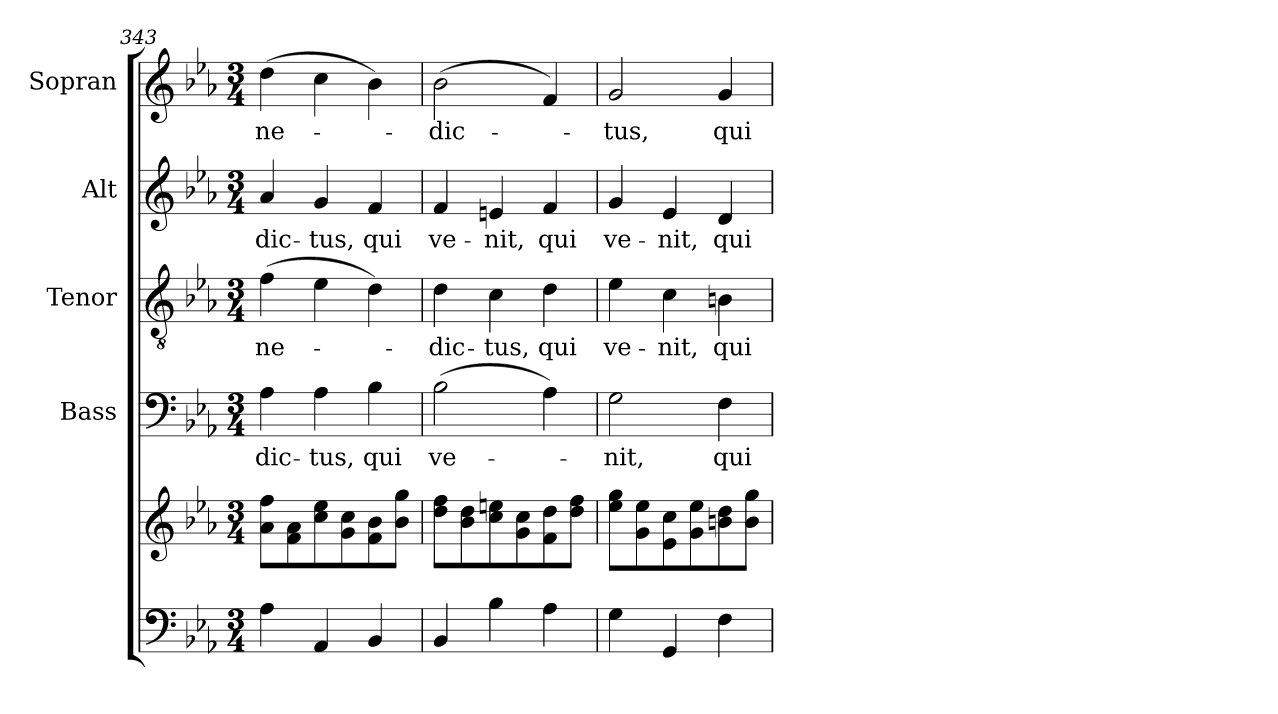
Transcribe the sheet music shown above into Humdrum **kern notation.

**kern	**kern	**kern	**text	**kern	**text	**kern	**text	**kern	**text
*part5	*part5	*part4	*part4	*part3	*part3	*part2	*part2	*part1	*part1
*staff6	*staff5	*staff4	*staff4	*staff3	*staff3	*staff2	*staff2	*staff1	*staff1
*	*	*I"Bass	*	*I"Tenor	*	*I"Alt	*	*I"Sopran	*
*	*	*I'B.	*	*I'T.	*	*I'A.	*	*I'S.	*
*clefF4	*clefG2	*clefF4	*	*clefGv2	*	*clefG2	*	*clefG2	*
*k[b-e-a-]	*k[b-e-a-]	*k[b-e-a-]	*	*k[b-e-a-]	*	*k[b-e-a-]	*	*k[b-e-a-]	*
*E-:	*E-:	*E-:	*	*E-:	*	*E-:	*	*E-:	*
*M3/4	*M3/4	*M3/4	*	*M3/4	*	*M3/4	*	*M3/4	*
=343	=343	=343	=343	=343	=343	=343	=343	=343	=343
!	!	!	!LO:LY:b	!	!LO:LY:b	!	!LO:LY:b	!	!LO:LY:b
4A-\	8a-\ 8ff\L	4A-\	-dic-	(>4f\	-ne-	4a-/	-dic-	(>4dd\	-ne-
.	8f\ 8a-\	.	.	.	.	.	.	.	.
!	!	!	!LO:LY:b	!	!	!	!LO:LY:b	!	!
4AA-/	8cc\ 8ee-\	4A-\	-tus,	4e-\	.	4g/	-tus,	4cc\	.
.	8g\ 8cc\	.	.	.	.	.	.	.	.
!	!	!	!LO:LY:b	!	!	!	!LO:LY:b	!	!
4BB-/	8f\ 8b-\	4B-\	qui	4d\)	.	4f/	qui	4b-\)	.
.	8b-\ 8gg\J	.	.	.	.	.	.	.	.
=344	=344	=344	=344	=344	=344	=344	=344	=344	=344
!	!	!	!LO:LY:b	!	!LO:LY:b	!	!LO:LY:b	!	!LO:LY:b
4BB-/	8dd\ 8ff\L	(>2B-\	ve-	4d\	-dic-	4f/	ve-	(>2b-\	-dic-
.	8b-\ 8dd\	.	.	.	.	.	.	.	.
!	!	!	!	!	!LO:LY:b	!	!LO:LY:b	!	!
4B-\	8cc\ 8een\	.	.	4c\	-tus,	4en/	-nit,	.	.
.	8g\ 8cc\	.	.	.	.	.	.	.	.
!	!	!	!	!	!LO:LY:b	!	!LO:LY:b	!	!
4A-\	8f\ 8dd\	4A-\)	.	4d\	qui	4f/	qui	4f/)	.
.	8dd\ 8ff\J	.	.	.	.	.	.	.	.
=345	=345	=345	=345	=345	=345	=345	=345	=345	=345
!	!	!	!LO:LY:b	!	!LO:LY:b	!	!LO:LY:b	!	!LO:LY:b
4G\	8ee-\ 8gg\L	2G\	-nit,	4e-\	ve-	4g/	ve-	2g/	-tus,
.	8g\ 8ee-\	.	.	.	.	.	.	.	.
!	!	!	!	!	!LO:LY:b	!	!LO:LY:b	!	!
4GG/	8e-\ 8cc\	.	.	4c\	-nit,	4e-/	-nit,	.	.
.	8g\ 8ee-\	.	.	.	.	.	.	.	.
!	!	!	!LO:LY:b	!	!LO:LY:b	!	!LO:LY:b	!	!LO:LY:b
4F\	8bn\ 8dd\	4F\	qui	4Bn\	qui	4d/	qui	4g/	qui
.	8b\ 8gg\J	.	.	.	.	.	.	.	.
=	=	=	=	=	=	=	=	=	=
*-	*-	*-	*-	*-	*-	*-	*-	*-	*-
